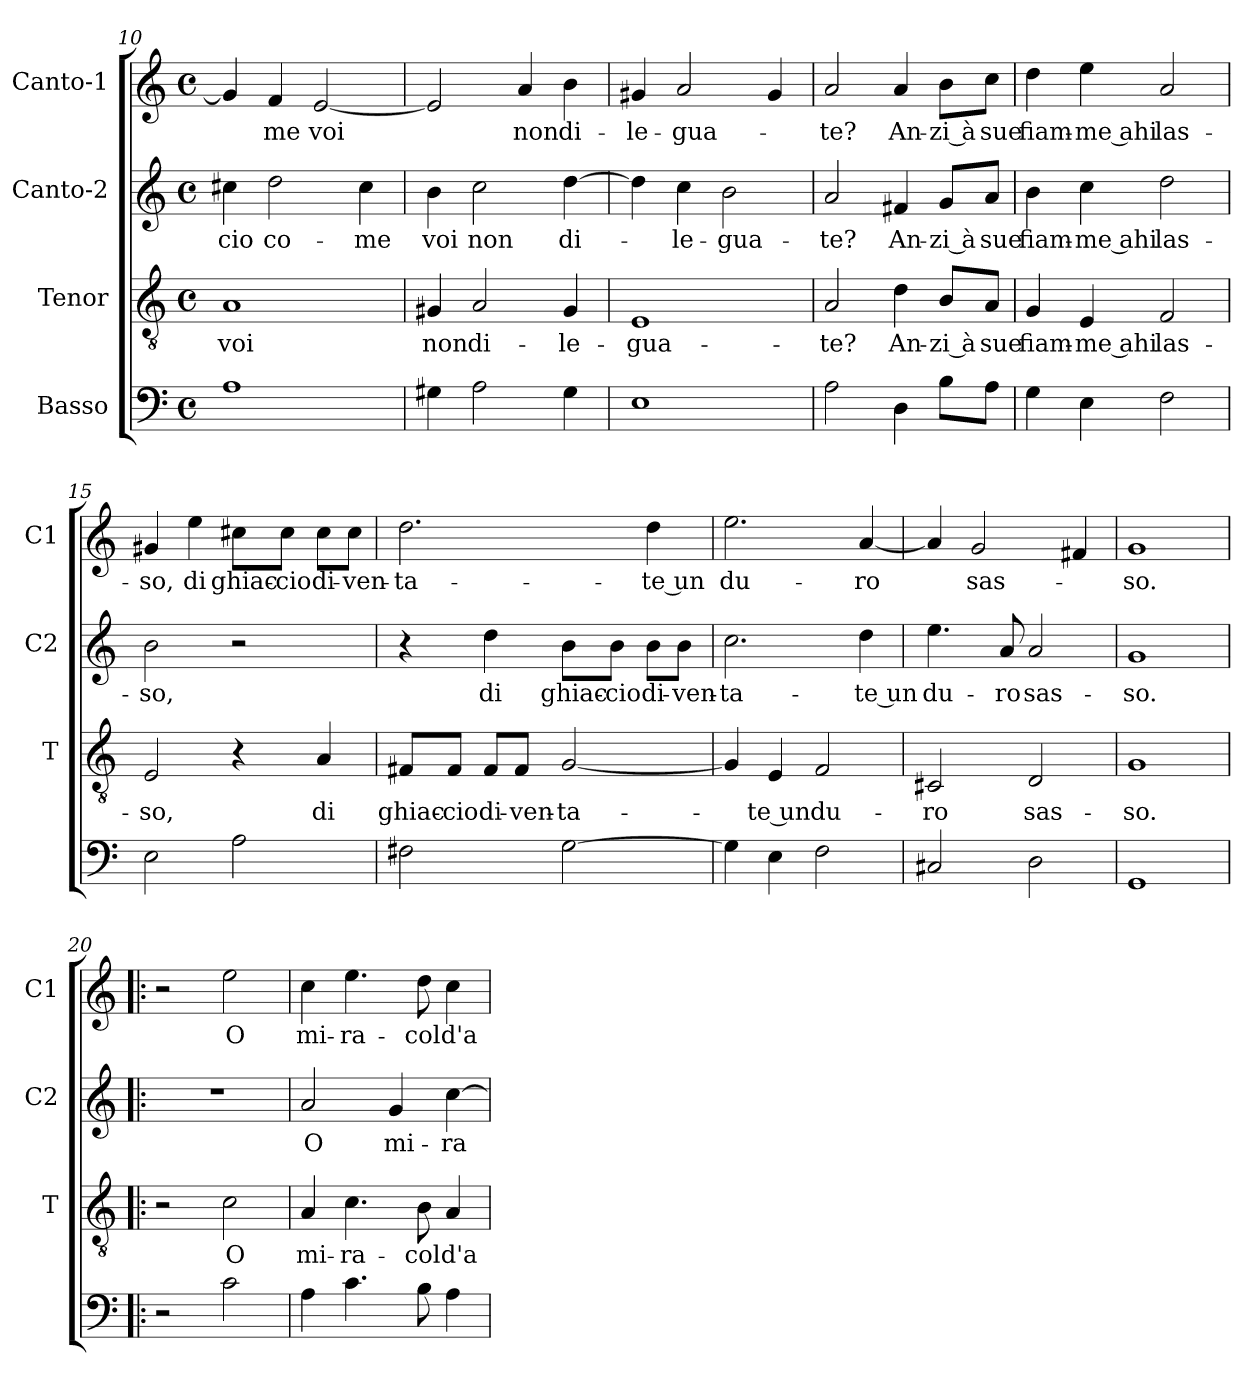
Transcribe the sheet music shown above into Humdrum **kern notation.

**kern	**kern	**text	**kern	**text	**kern	**text
*part4	*part3	*part3	*part2	*part2	*part1	*part1
*staff4	*staff3	*staff3	*staff2	*staff2	*staff1	*staff1
*I"Basso	*I"Tenor	*	*I"Canto-2	*	*I"Canto-1	*
*	*I'T	*	*I'C2	*	*I'C1	*
!!LO:PB:g=z
*clefF4	*clefGv2	*	*clefG2	*	*clefG2	*
*k[]	*k[]	*	*k[]	*	*k[]	*
*C:	*C:	*	*C:	*	*C:	*
*M4/4	*M4/4	*	*M4/4	*	*M4/4	*
*met(c)	*met(c)	*	*met(c)	*	*met(c)	*
=10	=10	=10	=10	=10	=10	=10
!	!	!LO:LY:b	!	!LO:LY:b	!	!
1A	1A	voi	4cc#X\	-cio	4g/]	.
!	!	!	!	!LO:LY:b	!	!LO:LY:b
.	.	.	2dd\	co-	4f/	-me
!	!	!	!	!	!	!LO:LY:b
.	.	.	.	.	[2e/	voi
!	!	!	!	!LO:LY:b	!	!
.	.	.	4cc#\	-me	.	.
=11	=11	=11	=11	=11	=11	=11
!	!	!LO:LY:b	!	!LO:LY:b	!	!
4G#X\	4G#X/	non	4b\	voi	2e/]	.
!	!	!LO:LY:b	!	!LO:LY:b	!	!
2A\	2A/	di-	2cc\	non	.	.
!	!	!	!	!	!	!LO:LY:b
.	.	.	.	.	4a/	non
!	!	!LO:LY:b	!	!LO:LY:b	!	!LO:LY:b
4G#\	4G#/	-le-	[4dd\	di-	4b\	di-
=12	=12	=12	=12	=12	=12	=12
!	!	!LO:LY:b	!	!	!	!LO:LY:b
1E	1E	-gua-	4dd\]	.	4g#X/	-le-
!	!	!	!	!LO:LY:b	!	!LO:LY:b
.	.	.	4cc\	-le-	2a/	-gua-
!	!	!	!	!LO:LY:b	!	!
.	.	.	2b\	-gua-	.	.
.	.	.	.	.	4g#/	.
=13	=13	=13	=13	=13	=13	=13
!	!	!LO:LY:b	!	!LO:LY:b	!	!LO:LY:b
2A\	2A/	-te?	2a/	-te?	2a/	-te?
!	!	!LO:LY:b	!	!LO:LY:b	!	!LO:LY:b
4D\	4d\	An-	4f#X/	An-	4a/	An-
!	!	!LO:LY:b	!	!LO:LY:b	!	!LO:LY:b
8B\L	8B/L	-zi à	8g/L	-zi à	8b\L	-zi à
!	!	!LO:LY:b	!	!LO:LY:b	!	!LO:LY:b
8A\J	8A/J	sue	8a/J	sue	8cc\J	sue
=14	=14	=14	=14	=14	=14	=14
!	!	!LO:LY:b	!	!LO:LY:b	!	!LO:LY:b
4G\	4G/	fiam-	4b\	fiam-	4dd\	fiam-
!	!	!LO:LY:b	!	!LO:LY:b	!	!LO:LY:b
4E\	4E/	-me ahi	4cc\	-me ahi	4ee\	-me ahi
!	!	!LO:LY:b	!	!LO:LY:b	!	!LO:LY:b
2F\	2F/	las-	2dd\	las-	2a/	las-
!!LO:LB:g=z
=15	=15	=15	=15	=15	=15	=15
!	!	!LO:LY:b	!	!LO:LY:b	!	!LO:LY:b
2E\	2E/	-so,	2b\	-so,	4g#X/	-so,
!	!	!	!	!	!	!LO:LY:b
.	.	.	.	.	4ee\	di
!	!	!	!	!	!	!LO:LY:b
2A\	4r	.	2r	.	8cc#X\L	ghiac-
!	!	!	!	!	!	!LO:LY:b
.	.	.	.	.	8cc#\J	-cio
!	!	!LO:LY:b	!	!	!	!LO:LY:b
.	4A/	di	.	.	8cc#\L	di-
!	!	!	!	!	!	!LO:LY:b
.	.	.	.	.	8cc#\J	-ven-
=16	=16	=16	=16	=16	=16	=16
!	!	!LO:LY:b	!	!	!	!LO:LY:b
2F#X\	8F#X/L	ghiac-	4r	.	2.dd\	-ta-
!	!	!LO:LY:b	!	!	!	!
.	8F#/J	-cio	.	.	.	.
!	!	!LO:LY:b	!	!LO:LY:b	!	!
.	8F#/L	di-	4dd\	di	.	.
!	!	!LO:LY:b	!	!	!	!
.	8F#/J	-ven-	.	.	.	.
!	!	!LO:LY:b	!	!LO:LY:b	!	!
[2G\	[2G/	-ta-	8b\L	ghiac-	.	.
!	!	!	!	!LO:LY:b	!	!
.	.	.	8b\J	-cio	.	.
!	!	!	!	!LO:LY:b	!	!LO:LY:b
.	.	.	8b\L	di-	4dd\	-te un
!	!	!	!	!LO:LY:b	!	!
.	.	.	8b\J	-ven-	.	.
=17	=17	=17	=17	=17	=17	=17
!	!	!	!	!LO:LY:b	!	!LO:LY:b
4G\]	4G/]	.	2.cc\	-ta-	2.ee\	du-
!	!	!LO:LY:b	!	!	!	!
4E\	4E/	-te un	.	.	.	.
!	!	!LO:LY:b	!	!	!	!
2F\	2F/	du-	.	.	.	.
!	!	!	!	!LO:LY:b	!	!LO:LY:b
.	.	.	4dd\	-te un	[4a/	-ro
=18	=18	=18	=18	=18	=18	=18
!	!	!LO:LY:b	!	!LO:LY:b	!	!
2C#X/	2C#X/	-ro	4.ee\	du-	4a/]	.
!	!	!	!	!	!	!LO:LY:b
.	.	.	.	.	2g/	sas-
!	!	!	!	!LO:LY:b	!	!
.	.	.	8a/	-ro	.	.
!	!	!LO:LY:b	!	!LO:LY:b	!	!
2D\	2D/	sas-	2a/	sas-	.	.
.	.	.	.	.	4f#X/	.
=19	=19	=19	=19	=19	=19	=19
!	!	!LO:LY:b	!	!LO:LY:b	!	!LO:LY:b
1GG	1G	-so.	1g	-so.	1g	-so.
!!LO:LB:g=z
=20!|:	=20!|:	=20!|:	=20!|:	=20!|:	=20!|:	=20!|:
2r	2r	.	1r	.	2r	.
!	!	!LO:LY:b	!	!	!	!LO:LY:b
2c\	2c\	O	.	.	2ee\	O
=21	=21	=21	=21	=21	=21	=21
!	!	!LO:LY:b	!	!LO:LY:b	!	!LO:LY:b
4A\	4A/	mi-	2a/	O	4cc\	mi-
!	!	!LO:LY:b	!	!	!	!LO:LY:b
4.c\	4.c\	-ra-	.	.	4.ee\	-ra-
!	!	!	!	!LO:LY:b	!	!
.	.	.	4g/	mi-	.	.
!	!	!LO:LY:b	!	!	!	!LO:LY:b
8B\	8B\	-col	.	.	8dd\	-col
!	!	!LO:LY:b	!	!LO:LY:b	!	!LO:LY:b
4A\	4A/	d'a-	[4cc\	-ra-	4cc\	d'a-
=	=	=	=	=	=	=
*-	*-	*-	*-	*-	*-	*-
